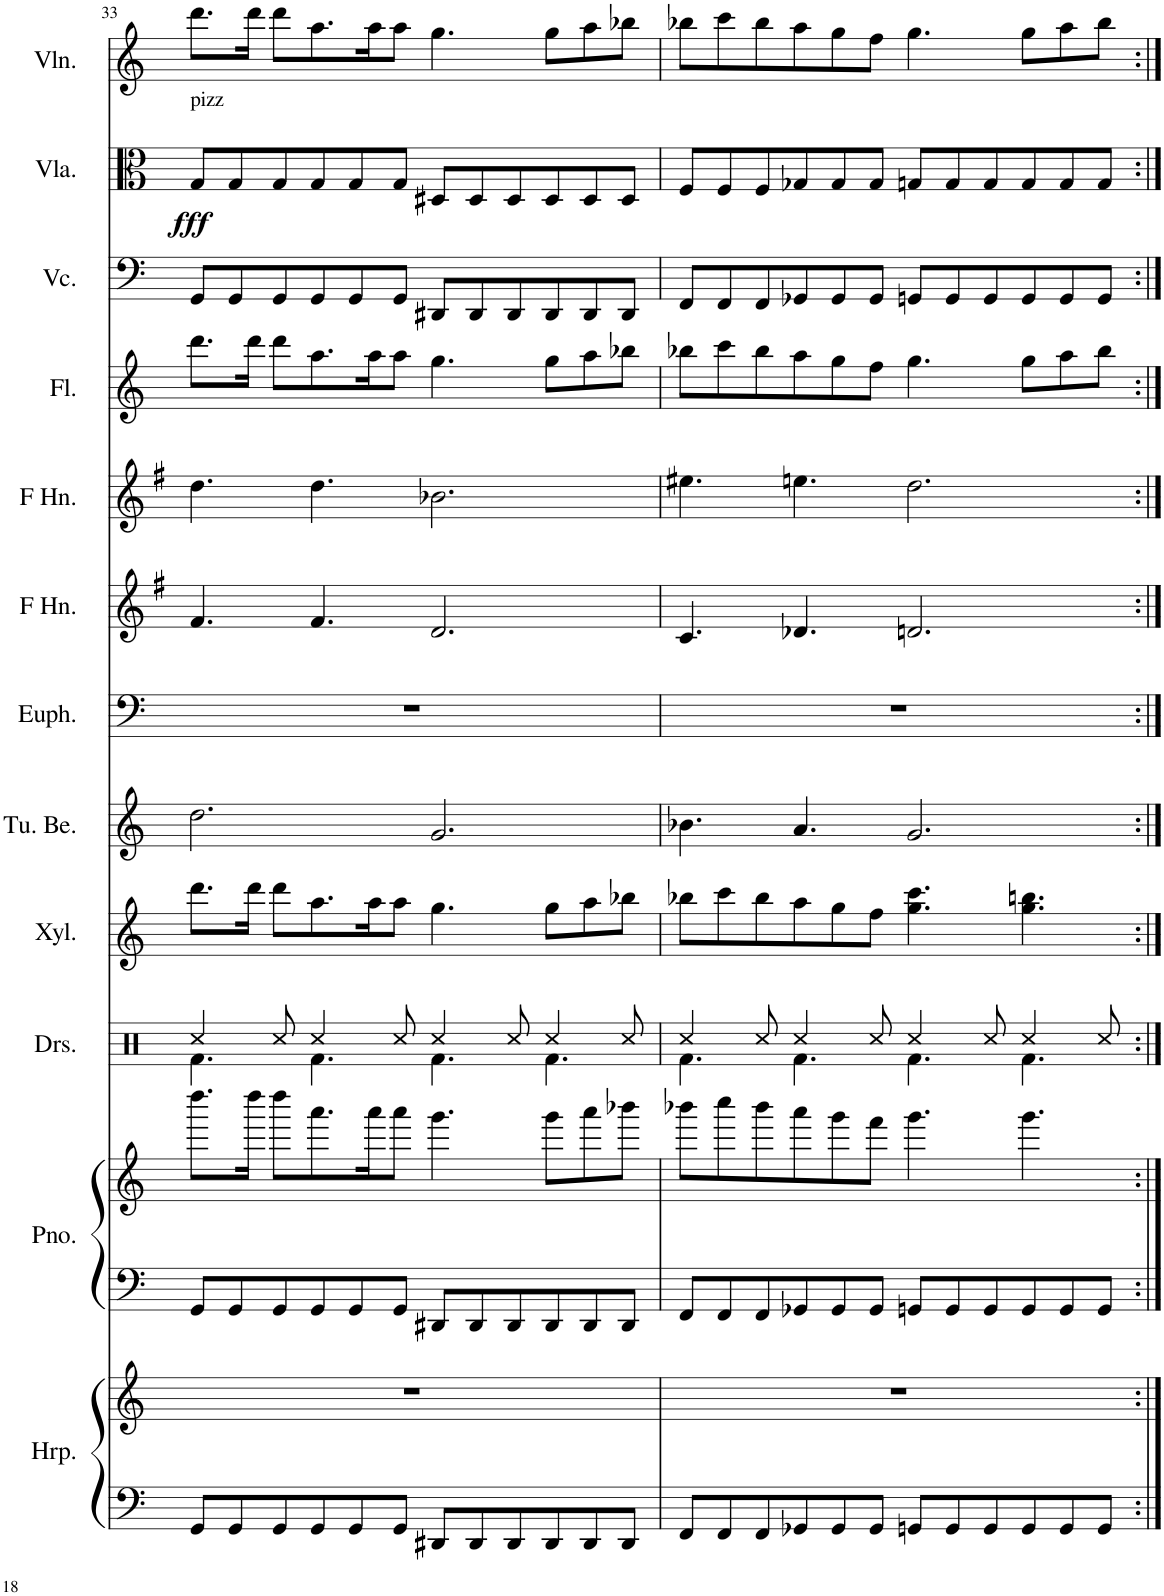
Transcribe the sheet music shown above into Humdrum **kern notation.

**kern	**kern	**kern	**kern	**kern	**kern	**kern	**kern	**kern	**kern	**kern	**kern	**kern	**dynam	**kern
*part12	*part12	*part11	*part11	*part10	*part9	*part8	*part7	*part6	*part5	*part4	*part3	*part2	*part2	*part1
*staff14	*staff13	*staff12	*staff11	*staff10	*staff9	*staff8	*staff7	*staff6	*staff5	*staff4	*staff3	*staff2	*staff2	*staff1
*I"Harp	*	*I"Piano	*	*I"Drumset	*I"Xylophone	*I"Tubular Bells	*I"Euphonium	*I"Horn in F	*I"Horn in F	*I"Flute	*I"Violoncello	*I"Viola	*	*I"Violin
*I'Hrp.	*	*I'Pno.	*	*I'Drs.	*I'Xyl.	*I'Tu. Be.	*I'Euph.	*	*	*I'Fl.	*I'Vc.	*I'Vla.	*	*I'Vln.
!!LO:PB:g=z
*clefF4	*clefG2	*clefF4	*clefG2	*clefX	*clefG2	*clefG2	*clefF4	*clefG2	*clefG2	*clefG2	*clefF4	*clefC3	*	*clefG2
*	*	*	*	*	*Trd-7c-12	*	*	*Trd4c7	*Trd4c7	*	*	*	*	*
*k[]	*k[]	*k[]	*k[]	*k[]	*k[]	*k[]	*k[]	*k[f#]	*k[f#]	*k[]	*k[]	*k[]	*	*k[]
*M6/4	*M6/4	*M6/4	*M6/4	*M6/4	*M6/4	*M6/4	*M6/4	*M6/4	*M6/4	*M6/4	*M6/4	*M6/4	*	*M6/4
=33	=33	=33	=33	=33	=33	=33	=33	=33	=33	=33	=33	=33	=33	=33
*	*	*	*	*^	*	*	*	*	*	*	*	*	*	*
!	!	!	!	!	!	!	!	!	!	!	!	!	!LO:TX:a:t=pizz	!	!
!	!	!	!	!	!	!	!	!	!	!	!	!	!	!LO:DY:b	!
8GG/L	1.r	8GG/L	8.dddd\L	4Rcc/	4.Rf\	8.ddd\L	2.dd\	1.r	4.f#/	4.dd\	8.ddd\L	8GG/L	8G/L	fff	8.ddd\L
8GG/	.	8GG/	.	.	.	.	.	.	.	.	.	8GG/	8G/	.	.
.	.	.	16dddd\Jk	.	.	16ddd\Jk	.	.	.	.	16ddd\Jk	.	.	.	16ddd\Jk
8GG/	.	8GG/	8dddd\L	8Rcc/	.	8ddd\L	.	.	.	.	8ddd\L	8GG/	8G/	.	8ddd\L
8GG/	.	8GG/	8.aaa\	4Rcc/	4.Rf\	8.aa\	.	.	4.f#/	4.dd\	8.aa\	8GG/	8G/	.	8.aa\
8GG/	.	8GG/	.	.	.	.	.	.	.	.	.	8GG/	8G/	.	.
.	.	.	16aaa\K	.	.	16aa\K	.	.	.	.	16aa\K	.	.	.	16aa\K
8GG/J	.	8GG/J	8aaa\J	8Rcc/	.	8aa\J	.	.	.	.	8aa\J	8GG/J	8G/J	.	8aa\J
8DD#X/L	.	8DD#X/L	4.ggg\	4Rcc/	4.Rf\	4.gg\	2.g/	.	2.d/	2.b-X\	4.gg\	8DD#X/L	8D#X/L	.	4.gg\
8DD#/	.	8DD#/	.	.	.	.	.	.	.	.	.	8DD#/	8D#/	.	.
8DD#/	.	8DD#/	.	8Rcc/	.	.	.	.	.	.	.	8DD#/	8D#/	.	.
8DD#/	.	8DD#/	8ggg\L	4Rcc/	4.Rf\	8gg\L	.	.	.	.	8gg\L	8DD#/	8D#/	.	8gg\L
8DD#/	.	8DD#/	8aaa\	.	.	8aa\	.	.	.	.	8aa\	8DD#/	8D#/	.	8aa\
8DD#/J	.	8DD#/J	8bbb-X\J	8Rcc/	.	8bb-X\J	.	.	.	.	8bb-X\J	8DD#/J	8D#/J	.	8bb-X\J
=34	=34	=34	=34	=34	=34	=34	=34	=34	=34	=34	=34	=34	=34	=34	=34
8FF/L	1.r	8FF/L	8bbb-X\L	4Rcc/	4.Rf\	8bb-X\L	4.b-X\	1.r	4.c/	4.ee#X\	8bb-X\L	8FF/L	8F/L	.	8bb-X\L
8FF/	.	8FF/	8cccc\	.	.	8ccc\	.	.	.	.	8ccc\	8FF/	8F/	.	8ccc\
8FF/	.	8FF/	8bbb-\	8Rcc/	.	8bb-\	.	.	.	.	8bb-\	8FF/	8F/	.	8bb-\
8GG-X/	.	8GG-X/	8aaa\	4Rcc/	4.Rf\	8aa\	4.a/	.	4.d-X/	4.een\	8aa\	8GG-X/	8G-X/	.	8aa\
8GG-/	.	8GG-/	8ggg\	.	.	8gg\	.	.	.	.	8gg\	8GG-/	8G-/	.	8gg\
8GG-/J	.	8GG-/J	8fff\J	8Rcc/	.	8ff\J	.	.	.	.	8ff\J	8GG-/J	8G-/J	.	8ff\J
8GGn/L	.	8GGn/L	4.ggg\	4Rcc/	4.Rf\	4.gg\ 4.ccc\	2.g/	.	2.dn/	2.dd\	4.gg\	8GGn/L	8Gn/L	.	4.gg\
8GG/	.	8GG/	.	.	.	.	.	.	.	.	.	8GG/	8G/	.	.
8GG/	.	8GG/	.	8Rcc/	.	.	.	.	.	.	.	8GG/	8G/	.	.
8GG/	.	8GG/	4.ggg\	4Rcc/	4.Rf\	4.gg\ 4.bbn\	.	.	.	.	8gg\L	8GG/	8G/	.	8gg\L
8GG/	.	8GG/	.	.	.	.	.	.	.	.	8aa\	8GG/	8G/	.	8aa\
8GG/J	.	8GG/J	.	8Rcc/	.	.	.	.	.	.	8bb-\J	8GG/J	8G/J	.	8bb-\J
*	*	*	*	*v	*v	*	*	*	*	*	*	*	*	*	*
=:|!	=:|!	=:|!	=:|!	=:|!	=:|!	=:|!	=:|!	=:|!	=:|!	=:|!	=:|!	=:|!	=:|!	=:|!
*-	*-	*-	*-	*-	*-	*-	*-	*-	*-	*-	*-	*-	*-	*-
